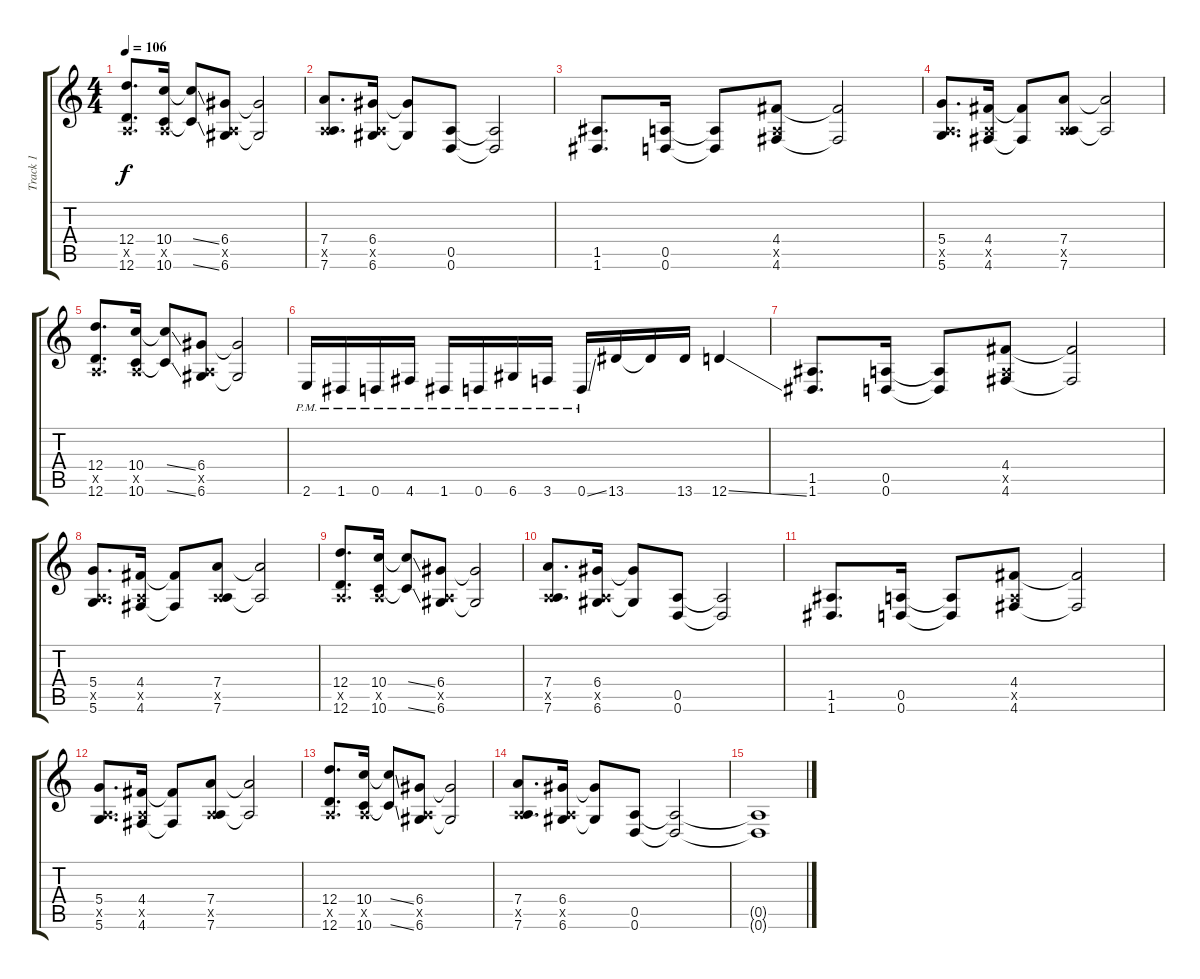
\track ("Track 1" "Track 1") {instrument distortionguitar}
\staff {score tabs}
\tuning (E4 A3 F3 D3 A2 D2) {hide}
\ts (4 4)
\tempo 106
\clef g2
\ks c
(12.4 0.5{x} 12.6).8{d dy f} (10.4 0.5{x} 10.6).16 (10.4{ss t} 10.6{ss t}).8 (6.4 0.5{x} 6.6).8 (6.4{t} 6.6{t}).2 |
(7.4 0.5{x} 7.6).8{d} (6.4 0.5{x} 6.6).16 (6.4{t} 6.6{t}).8 (0.5 0.6).8 (0.5{t} 0.6{t}).2 |
(1.5 1.6).8{d} (0.5 0.6).16 (0.5{t} 0.6{t}).8 (4.4 0.5{x} 4.6).8 (4.4{t} 4.6{t}).2 |
(5.4 0.5{x} 5.6).8{d} (4.4 0.5{x} 4.6).16 (4.4{t} 4.6{t}).8 (7.4 0.5{x} 7.6).8 (7.4{t} 7.6{t}).2 |
(12.4 0.5{x} 12.6).8{d} (10.4 0.5{x} 10.6).16 (10.4{ss t} 10.6{ss t}).8 (6.4 0.5{x} 6.6).8 (6.4{t} 6.6{t}).2 |
2.6{pm}.16 1.6{pm}.16 0.6{pm}.16 4.6{pm}.16 1.6{pm}.16 0.6{pm}.16 6.6{pm}.16 3.6{pm}.16 0.6{ss pm}.16 13.6.16 13.6{t}.16 13.6.16 12.6{ss}.4 |
(1.5 1.6).8{d} (0.5 0.6).16 (0.5{t} 0.6{t}).8 (4.4 0.5{x} 4.6).8 (4.4{t} 4.6{t}).2 |
(5.4 0.5{x} 5.6).8{d} (4.4 0.5{x} 4.6).16 (4.4{t} 4.6{t}).8 (7.4 0.5{x} 7.6).8 (7.4{t} 7.6{t}).2 |
(12.4 0.5{x} 12.6).8{d} (10.4 0.5{x} 10.6).16 (10.4{ss t} 10.6{ss t}).8 (6.4 0.5{x} 6.6).8 (6.4{t} 6.6{t}).2 |
(7.4 0.5{x} 7.6).8{d} (6.4 0.5{x} 6.6).16 (6.4{t} 6.6{t}).8 (0.5 0.6).8 (0.5{t} 0.6{t}).2 |
(1.5 1.6).8{d} (0.5 0.6).16 (0.5{t} 0.6{t}).8 (4.4 0.5{x} 4.6).8 (4.4{t} 4.6{t}).2 |
(5.4 0.5{x} 5.6).8{d} (4.4 0.5{x} 4.6).16 (4.4{t} 4.6{t}).8 (7.4 0.5{x} 7.6).8 (7.4{t} 7.6{t}).2 |
(12.4 0.5{x} 12.6).8{d} (10.4 0.5{x} 10.6).16 (10.4{ss t} 10.6{ss t}).8 (6.4 0.5{x} 6.6).8 (6.4{t} 6.6{t}).2 |
(7.4 0.5{x} 7.6).8{d} (6.4 0.5{x} 6.6).16 (6.4{t} 6.6{t}).8 (0.5 0.6).8 (0.5{t} 0.6{t}).2 |
(0.5{t} 0.6{t}).1
